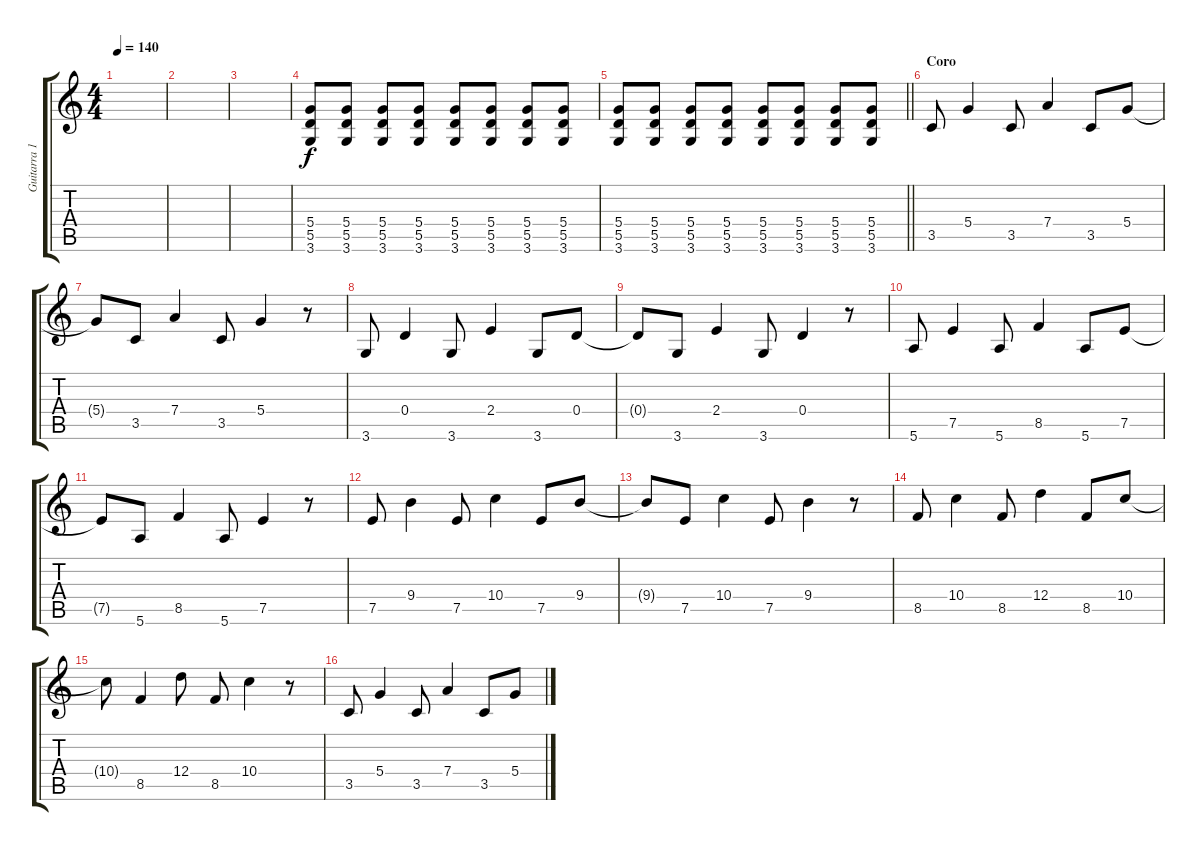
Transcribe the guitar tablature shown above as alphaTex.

\track ("Guitarra 1 Electrica" "Guitarra 1") {instrument distortionguitar}
\staff {score tabs}
\tuning (E4 B3 G3 D3 A2 E2) {hide}
\ts (4 4)
\tempo 140
\clef g2
\ks c
|
|
|
(5.4 5.5 3.6).8 (5.4 5.5 3.6).8 (5.4 5.5 3.6).8 (5.4 5.5 3.6).8 (5.4 5.5 3.6).8 (5.4 5.5 3.6).8 (5.4 5.5 3.6).8 (5.4 5.5 3.6).8 |
\barLineRight lightlight
(5.4 5.5 3.6).8 (5.4 5.5 3.6).8 (5.4 5.5 3.6).8 (5.4 5.5 3.6).8 (5.4 5.5 3.6).8 (5.4 5.5 3.6).8 (5.4 5.5 3.6).8 (5.4 5.5 3.6).8 |
\section ("" "Coro")
3.5.8 5.4.4 3.5.8 7.4.4 3.5.8 5.4.8 |
5.4{t}.8 3.5.8 7.4.4 3.5.8 5.4.4 r.8 |
3.6.8 0.4.4 3.6.8 2.4.4 3.6.8 0.4.8 |
0.4{t}.8 3.6.8 2.4.4 3.6.8 0.4.4 r.8 |
5.6.8 7.5.4 5.6.8 8.5.4 5.6.8 7.5.8 |
7.5{t}.8 5.6.8 8.5.4 5.6.8 7.5.4 r.8 |
7.5.8 9.4.4 7.5.8 10.4.4 7.5.8 9.4.8 |
9.4{t}.8 7.5.8 10.4.4 7.5.8 9.4.4 r.8 |
8.5.8 10.4.4 8.5.8 12.4.4 8.5.8 10.4.8 |
10.4{t}.8 8.5.4 12.4.8 8.5.8 10.4.4 r.8 |
3.5.8 5.4.4 3.5.8 7.4.4 3.5.8 5.4.8
